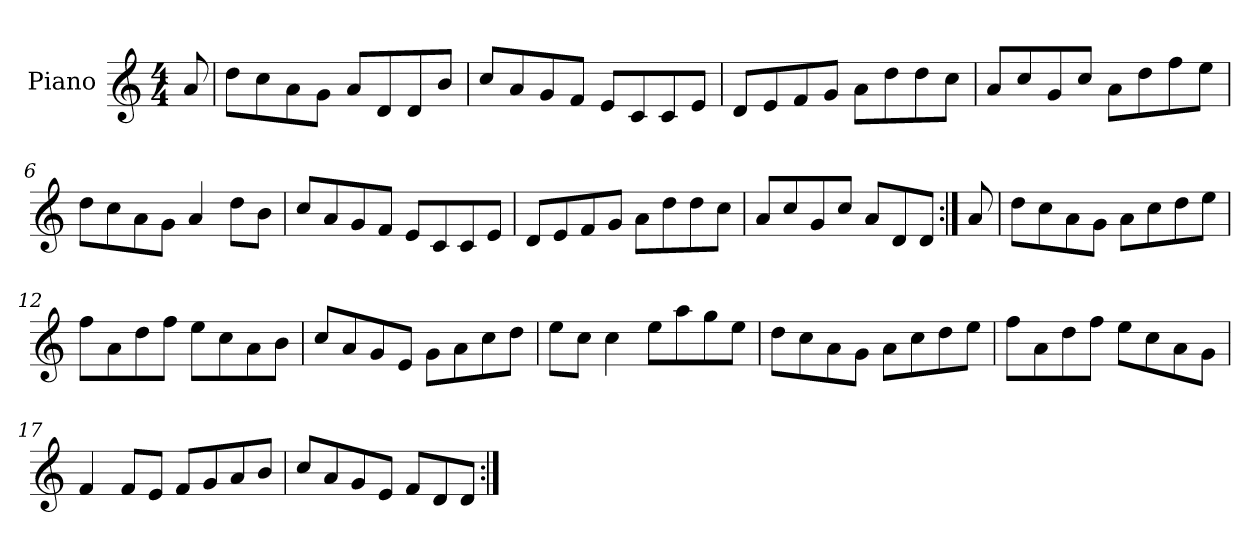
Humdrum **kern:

**kern
*part1
*staff1
*I"Piano
*I'Pno
*clefG2
*k[]
*M4/4
=1
8a/
=2
8dd\L
8cc\
8a\
8g\J
8a/L
8d/
8d/
8b/J
=3
8cc/L
8a/
8g/
8f/J
8e/L
8c/
8c/
8e/J
=4
8d/L
8e/
8f/
8g/J
8a\L
8dd\
8dd\
8cc\J
=5
8a/L
8cc/
8g/
8cc/J
8a\L
8dd\
8ff\
8ee\J
=6
8dd\L
8cc\
8a\
8g\J
4a/
8dd\L
8b\J
=7
8cc/L
8a/
8g/
8f/J
8e/L
8c/
8c/
8e/J
=8
8d/L
8e/
8f/
8g/J
8a\L
8dd\
8dd\
8cc\J
=9
8a/L
8cc/
8g/
8cc/J
8a/L
8d/
8d/J
=10:|!
8a/
=11
8dd\L
8cc\
8a\
8g\J
8a\L
8cc\
8dd\
8ee\J
=12
8ff\L
8a\
8dd\
8ff\J
8ee\L
8cc\
8a\
8b\J
=13
8cc/L
8a/
8g/
8e/J
8g\L
8a\
8cc\
8dd\J
=14
8ee\L
8cc\J
4cc\
8ee\L
8aa\
8gg\
8ee\J
=15
8dd\L
8cc\
8a\
8g\J
8a\L
8cc\
8dd\
8ee\J
=16
8ff\L
8a\
8dd\
8ff\J
8ee\L
8cc\
8a\
8g\J
=17
4f/
8f/L
8e/J
8f/L
8g/
8a/
8b/J
=18
8cc/L
8a/
8g/
8e/J
8f/L
8d/
8d/J
=:|!
*-
